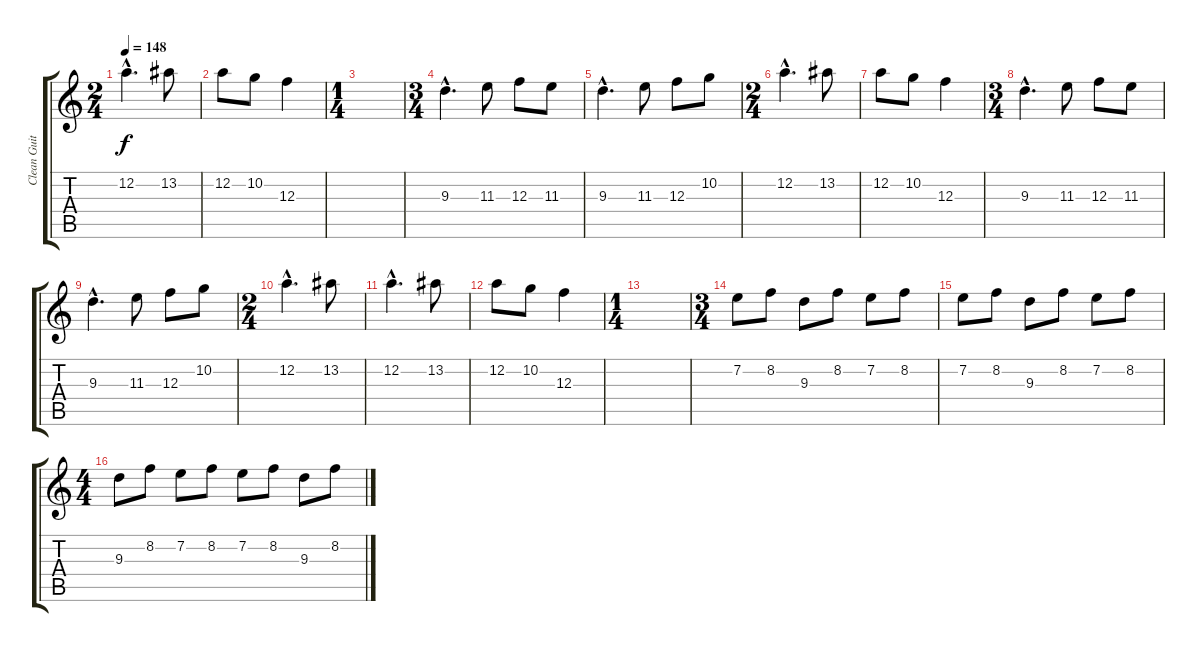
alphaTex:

\track ("Clean Guitar" "Clean Guit") {instrument electricguitarclean}
\staff {score tabs}
\tuning (D4 A3 F3 C3 G2 C2) {hide}
\ts (2 4)
\tempo 148
\clef g2
\ks c
12.2{hac}.4{d dy f} 13.2.8 |
12.2.8 10.2.8 12.3.4 |
\ts (1 4)
|
\ts (3 4)
9.3{hac}.4{d} 11.3.8 12.3.8 11.3.8 |
9.3{hac}.4{d} 11.3.8 12.3.8 10.2.8 |
\ts (2 4)
12.2{hac}.4{d} 13.2.8 |
12.2.8 10.2.8 12.3.4 |
\ts (3 4)
9.3{hac}.4{d} 11.3.8 12.3.8 11.3.8 |
9.3{hac}.4{d} 11.3.8 12.3.8 10.2.8 |
\ts (2 4)
12.2{hac}.4{d} 13.2.8 |
12.2{hac}.4{d} 13.2.8 |
12.2.8 10.2.8 12.3.4 |
\ts (1 4)
|
\ts (3 4)
7.2.8 8.2.8 9.3.8 8.2.8 7.2.8 8.2.8 |
7.2.8 8.2.8 9.3.8 8.2.8 7.2.8 8.2.8 |
\ts (4 4)
9.3.8 8.2.8 7.2.8 8.2.8 7.2.8 8.2.8 9.3.8 8.2.8
